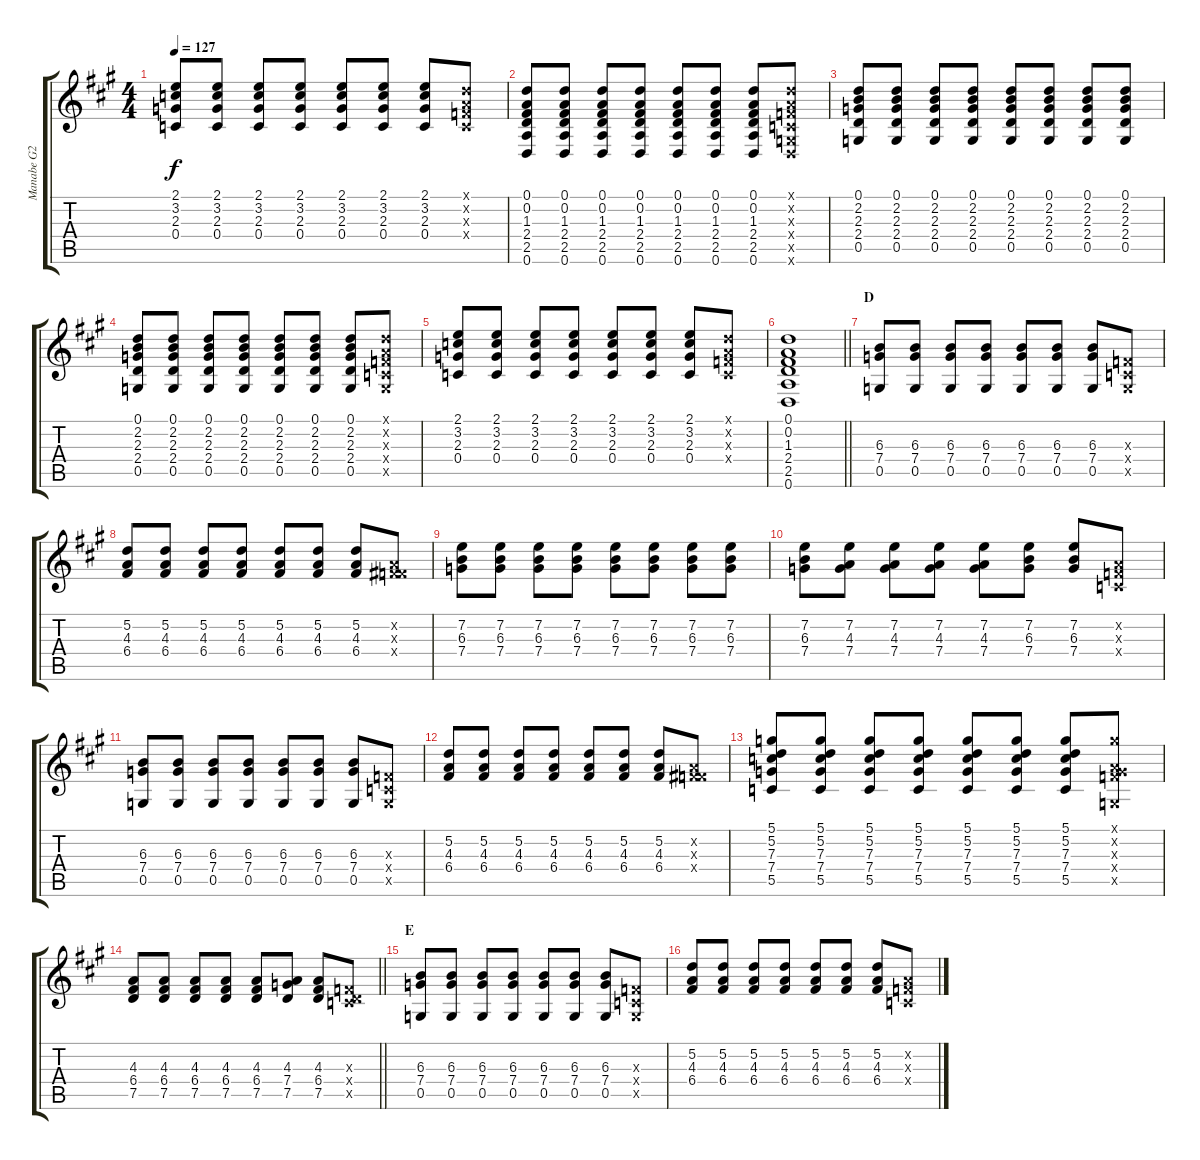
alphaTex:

\track ("Manabe G2" "Manabe G2") {instrument overdrivenguitar}
\staff {score tabs}
\tuning (D4 A3 F3 C3 G2 D2) {hide}
\ts (4 4)
\tempo 127
\clef g2
\ks a
(2.1 3.2 2.3 0.4).8{dy f} (2.1 3.2 2.3 0.4).8 (2.1 3.2 2.3 0.4).8 (2.1 3.2 2.3 0.4).8 (2.1 3.2 2.3 0.4).8 (2.1 3.2 2.3 0.4).8 (2.1 3.2 2.3 0.4).8 (0.1{x} 0.2{x} 0.3{x} 0.4{x}).8 |
(0.1 0.2 1.3 2.4 2.5 0.6).8 (0.1 0.2 1.3 2.4 2.5 0.6).8 (0.1 0.2 1.3 2.4 2.5 0.6).8 (0.1 0.2 1.3 2.4 2.5 0.6).8 (0.1 0.2 1.3 2.4 2.5 0.6).8 (0.1 0.2 1.3 2.4 2.5 0.6).8 (0.1 0.2 1.3 2.4 2.5 0.6).8 (0.1{x} 0.2{x} 0.3{x} 0.4{x} 0.5{x} 0.6{x}).8 |
(0.1 2.2 2.3 2.4 0.5).8 (0.1 2.2 2.3 2.4 0.5).8 (0.1 2.2 2.3 2.4 0.5).8 (0.1 2.2 2.3 2.4 0.5).8 (0.1 2.2 2.3 2.4 0.5).8 (0.1 2.2 2.3 2.4 0.5).8 (0.1 2.2 2.3 2.4 0.5).8 (0.1 2.2 2.3 2.4 0.5).8 |
(0.1 2.2 2.3 2.4 0.5).8 (0.1 2.2 2.3 2.4 0.5).8 (0.1 2.2 2.3 2.4 0.5).8 (0.1 2.2 2.3 2.4 0.5).8 (0.1 2.2 2.3 2.4 0.5).8 (0.1 2.2 2.3 2.4 0.5).8 (0.1 2.2 2.3 2.4 0.5).8 (0.1{x} 0.2{x} 0.3{x} 0.4{x} 0.5{x}).8 |
(2.1 3.2 2.3 0.4).8 (2.1 3.2 2.3 0.4).8 (2.1 3.2 2.3 0.4).8 (2.1 3.2 2.3 0.4).8 (2.1 3.2 2.3 0.4).8 (2.1 3.2 2.3 0.4).8 (2.1 3.2 2.3 0.4).8 (0.1{x} 0.2{x} 0.3{x} 0.4{x}).8 |
\barLineRight lightlight
(0.1 0.2 1.3 2.4 2.5 0.6).1 |
\section ("" "D")
(6.3 7.4 0.5).8 (6.3 7.4 0.5).8 (6.3 7.4 0.5).8 (6.3 7.4 0.5).8 (6.3 7.4 0.5).8 (6.3 7.4 0.5).8 (6.3 7.4 0.5).8 (0.3{x} 0.4{x} 0.5{x}).8 |
(5.2 4.3 6.4).8 (5.2 4.3 6.4).8 (5.2 4.3 6.4).8 (5.2 4.3 6.4).8 (5.2 4.3 6.4).8 (5.2 4.3 6.4).8 (5.2 4.3 6.4).8 (0.2{x} 0.3{x} 6.4{x}).8 |
(7.2 6.3 7.4).8 (7.2 6.3 7.4).8 (7.2 6.3 7.4).8 (7.2 6.3 7.4).8 (7.2 6.3 7.4).8 (7.2 6.3 7.4).8 (7.2 6.3 7.4).8 (7.2 6.3 7.4).8 |
(7.2 6.3 7.4).8 (7.2 4.3 7.4).8 (7.2 4.3 7.4).8 (7.2 4.3 7.4).8 (7.2 4.3 7.4).8 (7.2 6.3 7.4).8 (7.2 6.3 7.4).8 (0.2{x} 0.3{x} 0.4{x}).8 |
(6.3 7.4 0.5).8 (6.3 7.4 0.5).8 (6.3 7.4 0.5).8 (6.3 7.4 0.5).8 (6.3 7.4 0.5).8 (6.3 7.4 0.5).8 (6.3 7.4 0.5).8 (0.3{x} 0.4{x} 0.5{x}).8 |
(5.2 4.3 6.4).8 (5.2 4.3 6.4).8 (5.2 4.3 6.4).8 (5.2 4.3 6.4).8 (5.2 4.3 6.4).8 (5.2 4.3 6.4).8 (5.2 4.3 6.4).8 (0.2{x} 0.3{x} 6.4{x}).8 |
(5.1 5.2 7.3 7.4 5.5).8 (5.1 5.2 7.3 7.4 5.5).8 (5.1 5.2 7.3 7.4 5.5).8 (5.1 5.2 7.3 7.4 5.5).8 (5.1 5.2 7.3 7.4 5.5).8 (5.1 5.2 7.3 7.4 5.5).8 (5.1 5.2 7.3 7.4 5.5).8 (5.1{x} 0.2{x} 0.3{x} 7.4{x} 0.5{x}).8 |
\barLineRight lightlight
(4.3 6.4 7.5).8 (4.3 6.4 7.5).8 (4.3 6.4 7.5).8 (4.3 6.4 7.5).8 (4.3 6.4 7.5).8 (4.3 7.4 7.5).8 (4.3 6.4 7.5).8 (0.3{x} 0.4{x} 7.5{x}).8 |
\section ("" "E")
(6.3 7.4 0.5).8 (6.3 7.4 0.5).8 (6.3 7.4 0.5).8 (6.3 7.4 0.5).8 (6.3 7.4 0.5).8 (6.3 7.4 0.5).8 (6.3 7.4 0.5).8 (0.3{x} 0.4{x} 0.5{x}).8 |
(5.2 4.3 6.4).8 (5.2 4.3 6.4).8 (5.2 4.3 6.4).8 (5.2 4.3 6.4).8 (5.2 4.3 6.4).8 (5.2 4.3 6.4).8 (5.2 4.3 6.4).8 (0.2{x} 0.3{x} 0.4{x}).8
